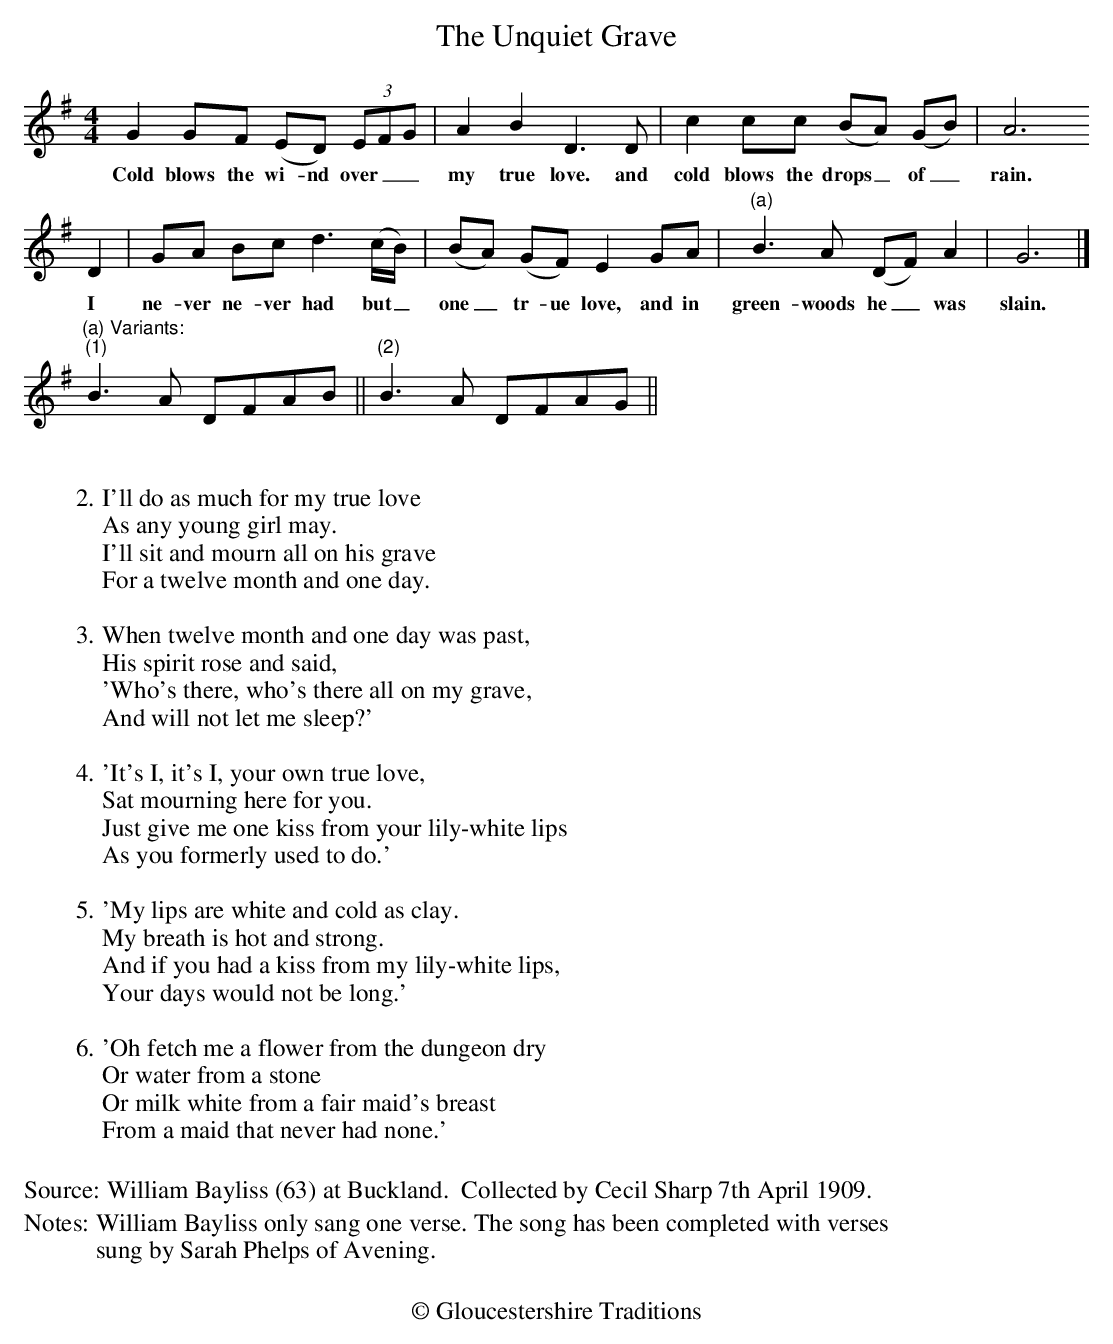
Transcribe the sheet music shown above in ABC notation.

X:1
T: The Unquiet Grave
M: 4/4
L: 1/4
K: G
G  G/2F/2 (E/D/) (3E/F/G/ | ABD3/D/ | cc/c/ (B/A/) (G/B/) | A3
w:Cold blows the wi-nd over__ my true love. and cold blows the drops_ of_ rain.
D |G/A/ B/c/d3/(c/4B/4) | (B/A/) (G/F/)EG/A/ |"(a)" B3/A/ (D/F/)A | G3 |]
w:I ne-ver ne-ver had but_ one_ tr-ue love, and in green-woods he_ was slain.
w:
"(a) Variants:"
"(1)"B>A D/F/A/B/||"(2)"B>A D/F/A/G/||
W:
W:2. I'll do as much for my true love
W:As any young girl may.
W:I'll sit and mourn all on his grave
W:For a twelve month and one day.
W:
W:3. When twelve month and one day was past,
W:His spirit rose and said,
W:'Who's there, who's there all on my grave,
W:And will not let me sleep?'
W:
W:4. 'It's I, it's I, your own true love,
W:Sat mourning here for you.
W:Just give me one kiss from your lily-white lips
W:As you formerly used to do.'
W:
W:5. 'My lips are white and cold as clay.
W:My breath is hot and strong.
W:And if you had a kiss from my lily-white lips,
W:Your days would not be long.'
W:
W:6. 'Oh fetch me a flower from the dungeon dry
W:Or water from a stone
W:Or milk white from a fair maid's breast
W:From a maid that never had none.'
W:
